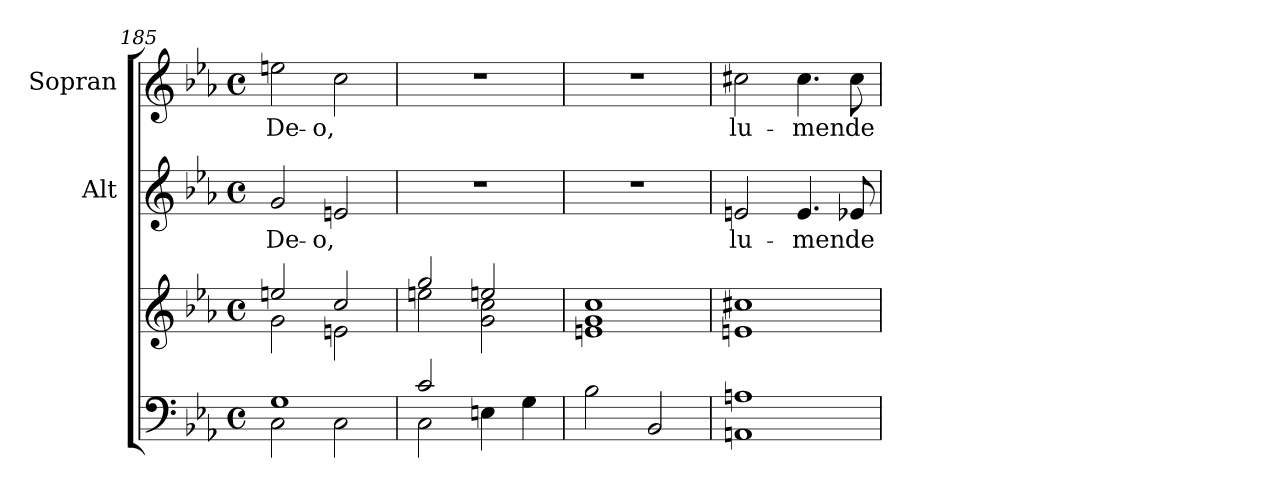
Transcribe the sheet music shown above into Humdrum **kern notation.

**kern	**kern	**kern	**text	**kern	**text
*part3	*part3	*part2	*part2	*part1	*part1
*staff4	*staff3	*staff2	*staff2	*staff1	*staff1
*	*	*I"Alt	*	*I"Sopran	*
*	*	*I'A.	*	*I'S.	*
*clefF4	*clefG2	*clefG2	*	*clefG2	*
*k[b-e-a-]	*k[b-e-a-]	*k[b-e-a-]	*	*k[b-e-a-]	*
*E-:	*E-:	*E-:	*	*E-:	*
*M4/4	*M4/4	*M4/4	*	*M4/4	*
*met(c)	*met(c)	*met(c)	*	*met(c)	*
=185	=185	=185	=185	=185	=185
*^	*^	*	*	*	*
!	!	!	!	!	!LO:LY:b	!	!LO:LY:b
1G	2C\	2een/	2g\	2g/	De-	2een\	De-
!	!	!	!	!	!LO:LY:b	!	!LO:LY:b
.	2C\	2cc/	2en\	2en/	-o,	2cc\	-o,
=186	=186	=186	=186	=186	=186	=186	=186
2c/	2C\	2gg/	2een\	1r	.	1r	.
2ryy	4En\	2een/	2g\ 2cc\	.	.	.	.
.	4G\	.	.	.	.	.	.
*v	*v	*	*	*	*	*	*
=187	=187	=187	=187	=187	=187	=187
2B-\	1cc	1en 1g	1r	.	1r	.
2BB-/	.	.	.	.	.	.
!!LO:LB:g=z
=188	=188	=188	=188	=188	=188	=188
!	!	!	!	!LO:LY:b	!	!LO:LY:b
1AAn 1An	1cc#X	1en	2en/	lu-	2cc#X\	lu-
!	!	!	!	!LO:LY:b	!	!LO:LY:b
.	.	.	4.e/	-men	4.cc#\	-men
!	!	!	!	!LO:LY:b	!	!LO:LY:b
.	.	.	8e-X/	de	8cc#\	de
*	*v	*v	*	*	*	*
=	=	=	=	=	=
*-	*-	*-	*-	*-	*-
